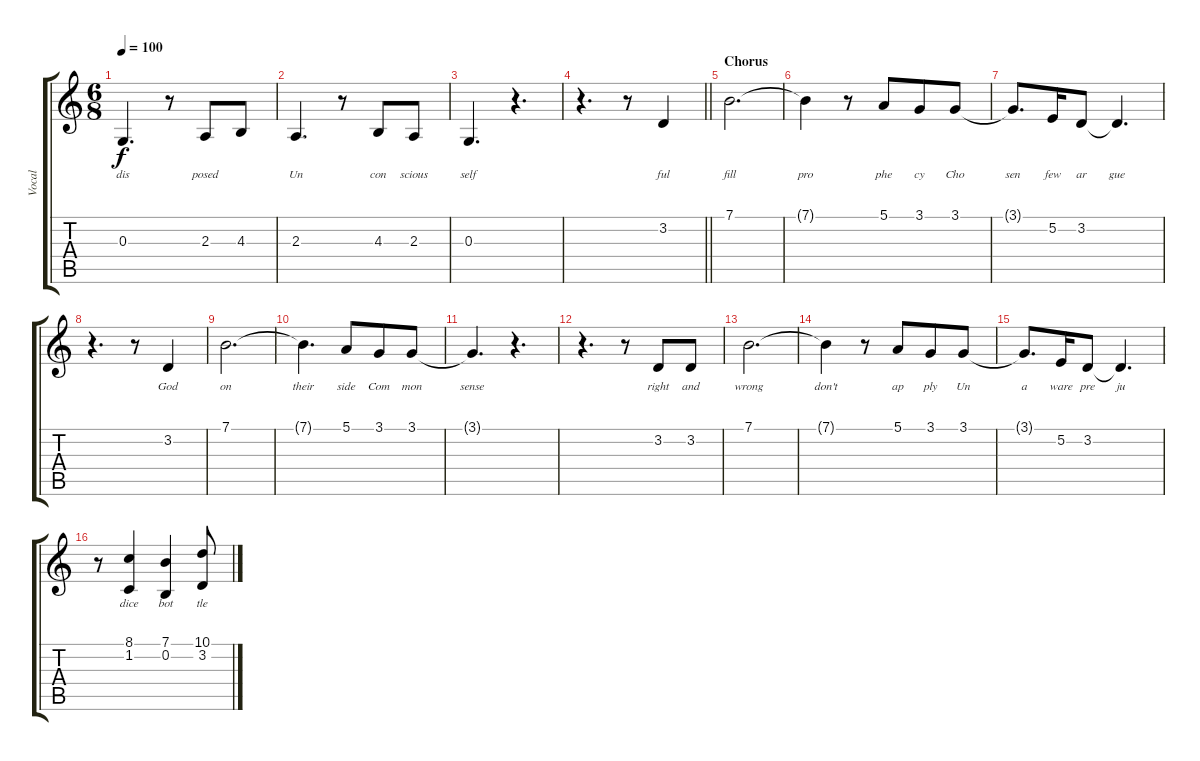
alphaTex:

\track ("Vocal" "Vocal") {instrument acousticgrandpiano}
\staff {score tabs}
\tuning (E4 B3 G3 D3 A2 E2) {hide}
\ts (6 8)
\tempo 100
\clef g2
\ks c
0.3.4{d lyrics (0 "dis") lyrics (1 "") lyrics (2 "") lyrics (3 "") lyrics (4 "") dy f} r.8 2.3.8{lyrics (0 "posed") lyrics (1 "") lyrics (2 "") lyrics (3 "") lyrics (4 "")} 4.3.8{lyrics (0 "") lyrics (1 "") lyrics (2 "") lyrics (3 "") lyrics (4 "")} |
2.3.4{d lyrics (0 "Un") lyrics (1 "") lyrics (2 "") lyrics (3 "") lyrics (4 "")} r.8 4.3.8{lyrics (0 "con") lyrics (1 "") lyrics (2 "") lyrics (3 "") lyrics (4 "")} 2.3.8{lyrics (0 "scious") lyrics (1 "") lyrics (2 "") lyrics (3 "") lyrics (4 "")} |
0.3.4{d lyrics (0 "self") lyrics (1 "") lyrics (2 "") lyrics (3 "") lyrics (4 "")} r.4{d} |
\barLineRight lightlight
r.4{d} r.8 3.2.4{lyrics (0 "ful") lyrics (1 "") lyrics (2 "") lyrics (3 "") lyrics (4 "")} |
\section ("" "Chorus")
7.1.2{d lyrics (0 "fill") lyrics (1 "") lyrics (2 "") lyrics (3 "") lyrics (4 "")} |
7.1{t}.4{lyrics (0 "pro") lyrics (1 "") lyrics (2 "") lyrics (3 "") lyrics (4 "")} r.8 5.1.8{lyrics (0 "phe") lyrics (1 "") lyrics (2 "") lyrics (3 "") lyrics (4 "")} 3.1.8{lyrics (0 "cy") lyrics (1 "") lyrics (2 "") lyrics (3 "") lyrics (4 "")} 3.1.8{lyrics (0 "Cho") lyrics (1 "") lyrics (2 "") lyrics (3 "") lyrics (4 "")} |
3.1{t}.8{d lyrics (0 "sen") lyrics (1 "") lyrics (2 "") lyrics (3 "") lyrics (4 "")} 5.2.16{lyrics (0 "few") lyrics (1 "") lyrics (2 "") lyrics (3 "") lyrics (4 "")} 3.2.8{lyrics (0 "ar") lyrics (1 "") lyrics (2 "") lyrics (3 "") lyrics (4 "")} 3.2{t}.4{d lyrics (0 "gue") lyrics (1 "") lyrics (2 "") lyrics (3 "") lyrics (4 "")} |
r.4{d} r.8 3.2.4{lyrics (0 "God") lyrics (1 "") lyrics (2 "") lyrics (3 "") lyrics (4 "")} |
7.1.2{d lyrics (0 "on") lyrics (1 "") lyrics (2 "") lyrics (3 "") lyrics (4 "")} |
7.1{t}.4{d lyrics (0 "their") lyrics (1 "") lyrics (2 "") lyrics (3 "") lyrics (4 "")} 5.1.8{lyrics (0 "side") lyrics (1 "") lyrics (2 "") lyrics (3 "") lyrics (4 "")} 3.1.8{lyrics (0 "Com") lyrics (1 "") lyrics (2 "") lyrics (3 "") lyrics (4 "")} 3.1.8{lyrics (0 "mon") lyrics (1 "") lyrics (2 "") lyrics (3 "") lyrics (4 "")} |
3.1{t}.4{d lyrics (0 "sense") lyrics (1 "") lyrics (2 "") lyrics (3 "") lyrics (4 "")} r.4{d} |
r.4{d} r.8 3.2.8{lyrics (0 "right") lyrics (1 "") lyrics (2 "") lyrics (3 "") lyrics (4 "")} 3.2.8{lyrics (0 "and") lyrics (1 "") lyrics (2 "") lyrics (3 "") lyrics (4 "")} |
7.1.2{d lyrics (0 "wrong") lyrics (1 "") lyrics (2 "") lyrics (3 "") lyrics (4 "")} |
7.1{t}.4{lyrics (0 "don't") lyrics (1 "") lyrics (2 "") lyrics (3 "") lyrics (4 "")} r.8 5.1.8{lyrics (0 "ap") lyrics (1 "") lyrics (2 "") lyrics (3 "") lyrics (4 "")} 3.1.8{lyrics (0 "ply") lyrics (1 "") lyrics (2 "") lyrics (3 "") lyrics (4 "")} 3.1.8{lyrics (0 "Un") lyrics (1 "") lyrics (2 "") lyrics (3 "") lyrics (4 "")} |
3.1{t}.8{d lyrics (0 "a") lyrics (1 "") lyrics (2 "") lyrics (3 "") lyrics (4 "")} 5.2.16{lyrics (0 "ware") lyrics (1 "") lyrics (2 "") lyrics (3 "") lyrics (4 "")} 3.2.8{lyrics (0 "pre") lyrics (1 "") lyrics (2 "") lyrics (3 "") lyrics (4 "")} 3.2{t}.4{d lyrics (0 "ju") lyrics (1 "") lyrics (2 "") lyrics (3 "") lyrics (4 "")} |
r.8 (8.1 1.2).4{lyrics (0 "dice") lyrics (1 "") lyrics (2 "") lyrics (3 "") lyrics (4 "")} (7.1 0.2).4{lyrics (0 "bot") lyrics (1 "") lyrics (2 "") lyrics (3 "") lyrics (4 "")} (10.1 3.2).8{lyrics (0 "tle") lyrics (1 "") lyrics (2 "") lyrics (3 "") lyrics (4 "")}
